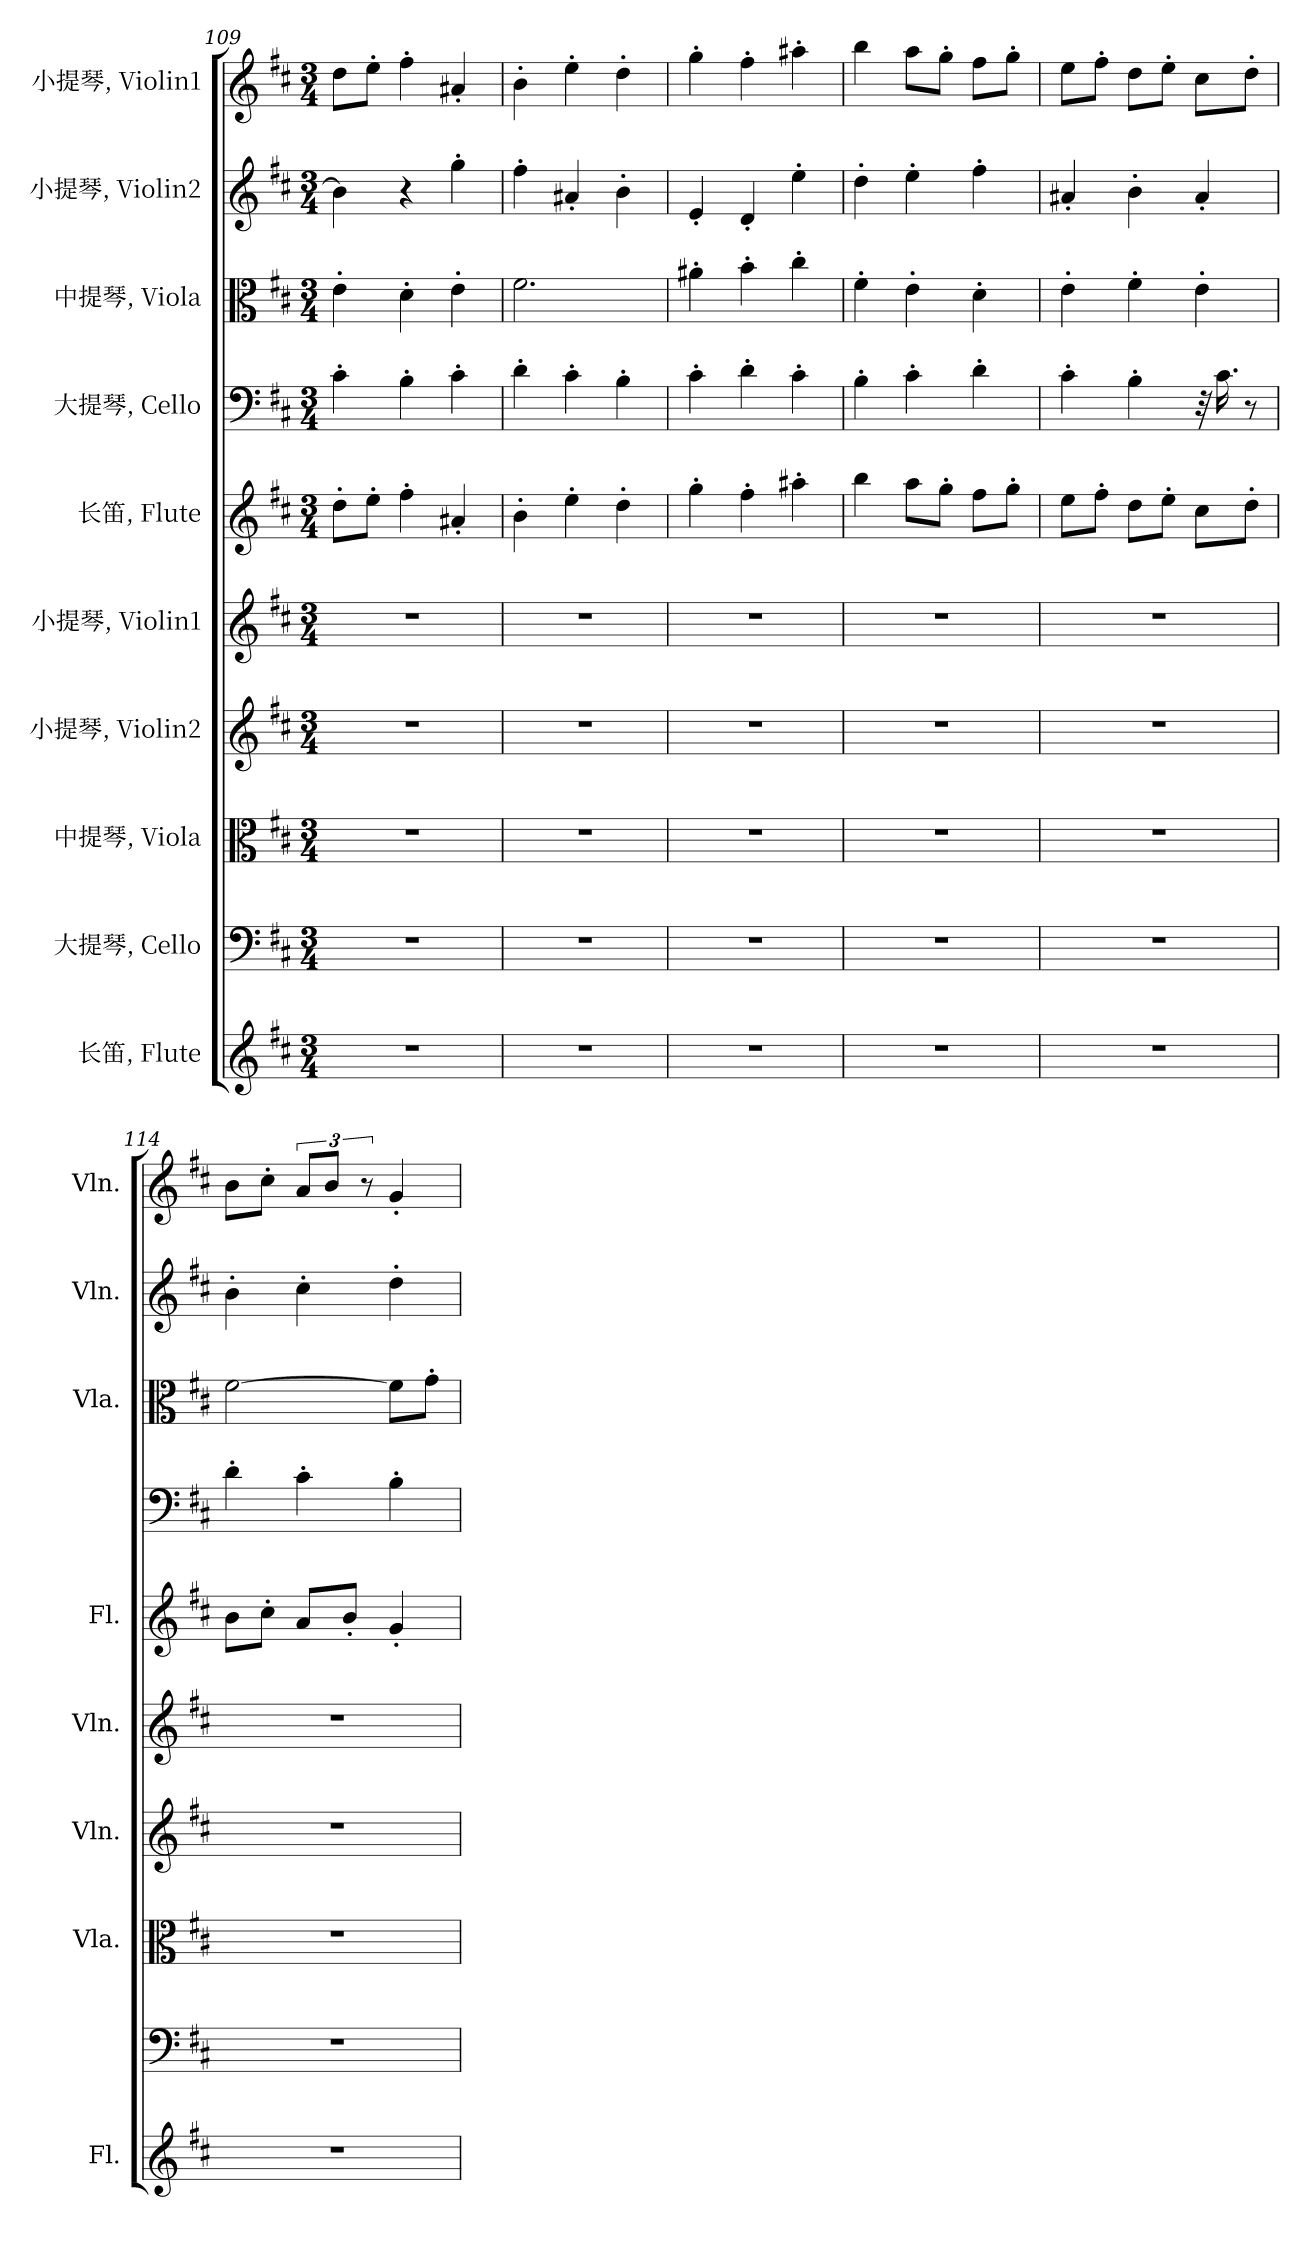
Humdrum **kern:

**kern	**kern	**kern	**kern	**kern	**kern	**kern	**kern	**kern	**kern
*part10	*part9	*part8	*part7	*part6	*part5	*part4	*part3	*part2	*part1
*staff10	*staff9	*staff8	*staff7	*staff6	*staff5	*staff4	*staff3	*staff2	*staff1
*I"长笛, Flute	*I"大提琴, Cello	*I"中提琴, Viola	*I"小提琴, Violin2	*I"小提琴, Violin1	*I"长笛, Flute	*I"大提琴, Cello	*I"中提琴, Viola	*I"小提琴, Violin2	*I"小提琴, Violin1
*I'Fl.	*	*I'Vla.	*I'Vln.	*I'Vln.	*I'Fl.	*	*I'Vla.	*I'Vln.	*I'Vln.
*clefG2	*clefF4	*clefC3	*clefG2	*clefG2	*clefG2	*clefF4	*clefC3	*clefG2	*clefG2
*k[f#c#]	*k[f#c#]	*k[f#c#]	*k[f#c#]	*k[f#c#]	*k[f#c#]	*k[f#c#]	*k[f#c#]	*k[f#c#]	*k[f#c#]
*M3/4	*M3/4	*M3/4	*M3/4	*M3/4	*M3/4	*M3/4	*M3/4	*M3/4	*M3/4
=109	=109	=109	=109	=109	=109	=109	=109	=109	=109
2.r	2.r	2.r	2.r	2.r	8dd'\L	4c#'\	4e'\	4b\]	8dd\L
.	.	.	.	.	8ee'\J	.	.	.	8ee'\J
.	.	.	.	.	4ff#'\	4B'\	4d'\	4r	4ff#'\
.	.	.	.	.	4a#X'/	4c#'\	4e'\	4gg'\	4a#X'/
=110	=110	=110	=110	=110	=110	=110	=110	=110	=110
2.r	2.r	2.r	2.r	2.r	4b'\	4d'\	2.f#\	4ff#'\	4b'\
.	.	.	.	.	4ee'\	4c#'\	.	4a#X'/	4ee'\
.	.	.	.	.	4dd'\	4B'\	.	4b'\	4dd'\
=111	=111	=111	=111	=111	=111	=111	=111	=111	=111
2.r	2.r	2.r	2.r	2.r	4gg'\	4c#'\	4a#X'\	4e'/	4gg'\
.	.	.	.	.	4ff#'\	4d'\	4b'\	4d'/	4ff#'\
.	.	.	.	.	4aa#X'\	4c#'\	4cc#'\	4ee'\	4aa#X'\
=112	=112	=112	=112	=112	=112	=112	=112	=112	=112
2.r	2.r	2.r	2.r	2.r	4bb\	4B'\	4f#'\	4dd'\	4bb\
.	.	.	.	.	8aa\L	4c#'\	4e'\	4ee'\	8aa\L
.	.	.	.	.	8gg'\J	.	.	.	8gg'\J
.	.	.	.	.	8ff#\L	4d'\	4d'\	4ff#'\	8ff#\L
.	.	.	.	.	8gg'\J	.	.	.	8gg'\J
=113	=113	=113	=113	=113	=113	=113	=113	=113	=113
2.r	2.r	2.r	2.r	2.r	8ee\L	4c#'\	4e'\	4a#X'/	8ee\L
.	.	.	.	.	8ff#'\J	.	.	.	8ff#'\J
.	.	.	.	.	8dd\L	4B'\	4f#'\	4b'\	8dd\L
.	.	.	.	.	8ee'\J	.	.	.	8ee'\J
.	.	.	.	.	8cc#\L	32r	4e'\	4a#'/	8cc#\L
.	.	.	.	.	.	16.c#\	.	.	.
.	.	.	.	.	8dd'\J	8r	.	.	8dd'\J
!!LO:PB:g=z
=114	=114	=114	=114	=114	=114	=114	=114	=114	=114
2.r	2.r	2.r	2.r	2.r	8b\L	4d'\	[2f#\	4b'\	8b\L
.	.	.	.	.	8cc#'\J	.	.	.	8cc#'\J
.	.	.	.	.	8a/L	4c#'\	.	4cc#'\	12a/L
.	.	.	.	.	.	.	.	.	12b/J
.	.	.	.	.	8b'/J	.	.	.	.
.	.	.	.	.	.	.	.	.	12r
.	.	.	.	.	4g'/	4B'\	8f#\L]	4dd'\	4g'/
.	.	.	.	.	.	.	8g'\J	.	.
=	=	=	=	=	=	=	=	=	=
*-	*-	*-	*-	*-	*-	*-	*-	*-	*-
